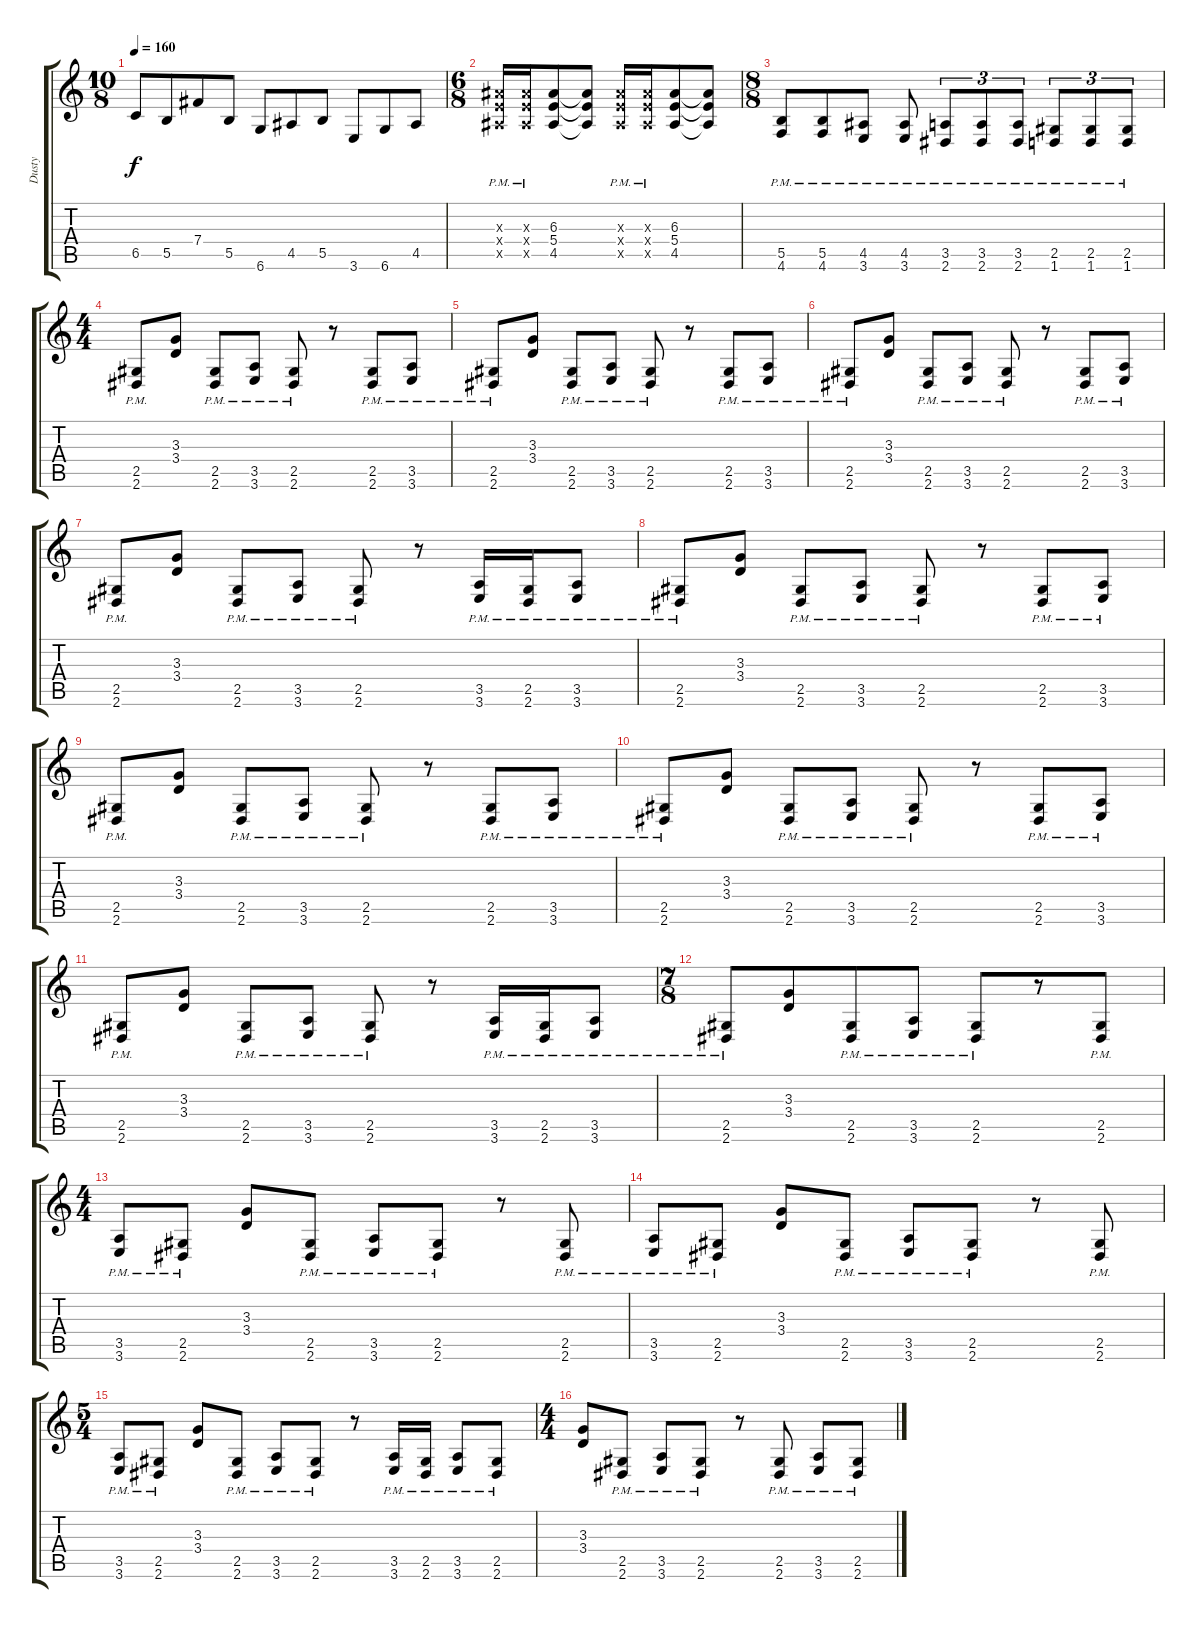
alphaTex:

\track ("Dusty" "Dusty") {instrument distortionguitar}
\staff {score tabs}
\tuning (Db4 Ab3 E3 B2 Gb2 Db2) {hide}
\ts (10 8)
\tempo 160
\clef g2
\ks c
6.5.8{dy f} 5.5.8 7.4.8 5.5.8 6.6.8 4.5.8 5.5.8 3.6.8 6.6.8 4.5.8 |
\ts (6 8)
(6.3{pm x} 5.4{pm x} 4.5{pm x}).16 (6.3{pm x} 5.4{pm x} 4.5{pm x}).16 (6.3 5.4 4.5).8 (6.3{t} 5.4{t} 4.5{t}).8 (6.3{pm x} 5.4{pm x} 4.5{pm x}).16 (6.3{pm x} 5.4{pm x} 4.5{pm x}).16 (6.3 5.4 4.5).8 (6.3{t} 5.4{t} 4.5{t}).8 |
\ts (8 8)
(5.5{pm} 4.6{pm}).8 (5.5{pm} 4.6{pm}).8 (4.5{pm} 3.6{pm}).8 (4.5{pm} 3.6{pm}).8 (3.5{pm} 2.6{pm}).8{tu (3 2)} (3.5{pm} 2.6{pm}).8{tu (3 2)} (3.5{pm} 2.6{pm}).8{tu (3 2)} (2.5{pm} 1.6{pm}).8{tu (3 2)} (2.5{pm} 1.6{pm}).8{tu (3 2)} (2.5{pm} 1.6{pm}).8{tu (3 2)} |
\ts (4 4)
(2.5{pm} 2.6{pm}).8 (3.3 3.4).8 (2.5{pm} 2.6{pm}).8 (3.5{pm} 3.6{pm}).8 (2.5{pm} 2.6{pm}).8 r.8 (2.5{pm} 2.6{pm}).8 (3.5{pm} 3.6{pm}).8 |
(2.5{pm} 2.6{pm}).8 (3.3 3.4).8 (2.5{pm} 2.6{pm}).8 (3.5{pm} 3.6{pm}).8 (2.5{pm} 2.6{pm}).8 r.8 (2.5{pm} 2.6{pm}).8 (3.5{pm} 3.6{pm}).8 |
(2.5{pm} 2.6{pm}).8 (3.3 3.4).8 (2.5{pm} 2.6{pm}).8 (3.5{pm} 3.6{pm}).8 (2.5{pm} 2.6{pm}).8 r.8 (2.5{pm} 2.6{pm}).8 (3.5{pm} 3.6{pm}).8 |
(2.5{pm} 2.6{pm}).8 (3.3 3.4).8 (2.5{pm} 2.6{pm}).8 (3.5{pm} 3.6{pm}).8 (2.5{pm} 2.6{pm}).8 r.8 (3.5{pm} 3.6{pm}).16 (2.5{pm} 2.6{pm}).16 (3.5{pm} 3.6{pm}).8 |
(2.5{pm} 2.6{pm}).8 (3.3 3.4).8 (2.5{pm} 2.6{pm}).8 (3.5{pm} 3.6{pm}).8 (2.5{pm} 2.6{pm}).8 r.8 (2.5{pm} 2.6{pm}).8 (3.5{pm} 3.6{pm}).8 |
(2.5{pm} 2.6{pm}).8 (3.3 3.4).8 (2.5{pm} 2.6{pm}).8 (3.5{pm} 3.6{pm}).8 (2.5{pm} 2.6{pm}).8 r.8 (2.5{pm} 2.6{pm}).8 (3.5{pm} 3.6{pm}).8 |
(2.5{pm} 2.6{pm}).8 (3.3 3.4).8 (2.5{pm} 2.6{pm}).8 (3.5{pm} 3.6{pm}).8 (2.5{pm} 2.6{pm}).8 r.8 (2.5{pm} 2.6{pm}).8 (3.5{pm} 3.6{pm}).8 |
(2.5{pm} 2.6{pm}).8 (3.3 3.4).8 (2.5{pm} 2.6{pm}).8 (3.5{pm} 3.6{pm}).8 (2.5{pm} 2.6{pm}).8 r.8 (3.5{pm} 3.6{pm}).16 (2.5{pm} 2.6{pm}).16 (3.5{pm} 3.6{pm}).8 |
\ts (7 8)
(2.5{pm} 2.6{pm}).8 (3.3 3.4).8 (2.5{pm} 2.6{pm}).8 (3.5{pm} 3.6{pm}).8 (2.5{pm} 2.6{pm}).8 r.8 (2.5{pm} 2.6{pm}).8 |
\ts (4 4)
(3.5{pm} 3.6{pm}).8 (2.5{pm} 2.6{pm}).8 (3.3 3.4).8 (2.5{pm} 2.6{pm}).8 (3.5{pm} 3.6{pm}).8 (2.5{pm} 2.6{pm}).8 r.8 (2.5{pm} 2.6{pm}).8 |
(3.5{pm} 3.6{pm}).8 (2.5{pm} 2.6{pm}).8 (3.3 3.4).8 (2.5{pm} 2.6{pm}).8 (3.5{pm} 3.6{pm}).8 (2.5{pm} 2.6{pm}).8 r.8 (2.5{pm} 2.6{pm}).8 |
\ts (5 4)
(3.5{pm} 3.6{pm}).8 (2.5{pm} 2.6{pm}).8 (3.3 3.4).8 (2.5{pm} 2.6{pm}).8 (3.5{pm} 3.6{pm}).8 (2.5{pm} 2.6{pm}).8 r.8 (3.5{pm} 3.6{pm}).16 (2.5{pm} 2.6{pm}).16 (3.5{pm} 3.6{pm}).8 (2.5{pm} 2.6{pm}).8 |
\ts (4 4)
(3.3 3.4).8 (2.5{pm} 2.6{pm}).8 (3.5{pm} 3.6{pm}).8 (2.5{pm} 2.6{pm}).8 r.8 (2.5{pm} 2.6{pm}).8 (3.5{pm} 3.6{pm}).8 (2.5{pm} 2.6{pm}).8
